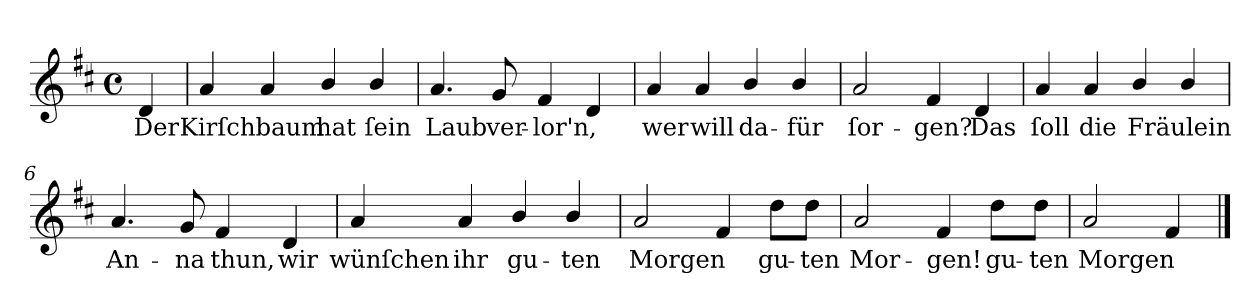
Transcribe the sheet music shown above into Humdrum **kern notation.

**kern	**text
*part1	*part1
*staff1	*staff1
*clefG2	*
*k[f#c#]	*
*D:	*
*M4/4	*
*met(c)	*
=	=
4d	Der
=1	=1
4a	Kirſchbaum
4a	.
4b/	hat
4b/	ſein
=2	=2
4.a	Laub
8g	ver-
4f#	-lor'n,
4d	.
=3	=3
4a	wer
4a	will
4b/	da-
4b/	-für
=4	=4
2a	ſor-
4f#	-gen?
4d	Das
=5	=5
4a	ſoll
4a	die
4b/	Fräulein
4b/	.
=6	=6
4.a	An-
8g	-na
4f#	thun,
4d	wir
=7	=7
4a	wünſchen
4a	ihr
4b/	gu-
4b/	-ten
=8	=8
2a	Morgen
4f#	.
8dd\L	gu-
8dd\J	-ten
=9	=9
2a	Mor-
4f#	-gen!
8dd\L	gu-
8dd\J	-ten
=10	=10
2a	Morgen
4f#	.
==	==
*-	*-
